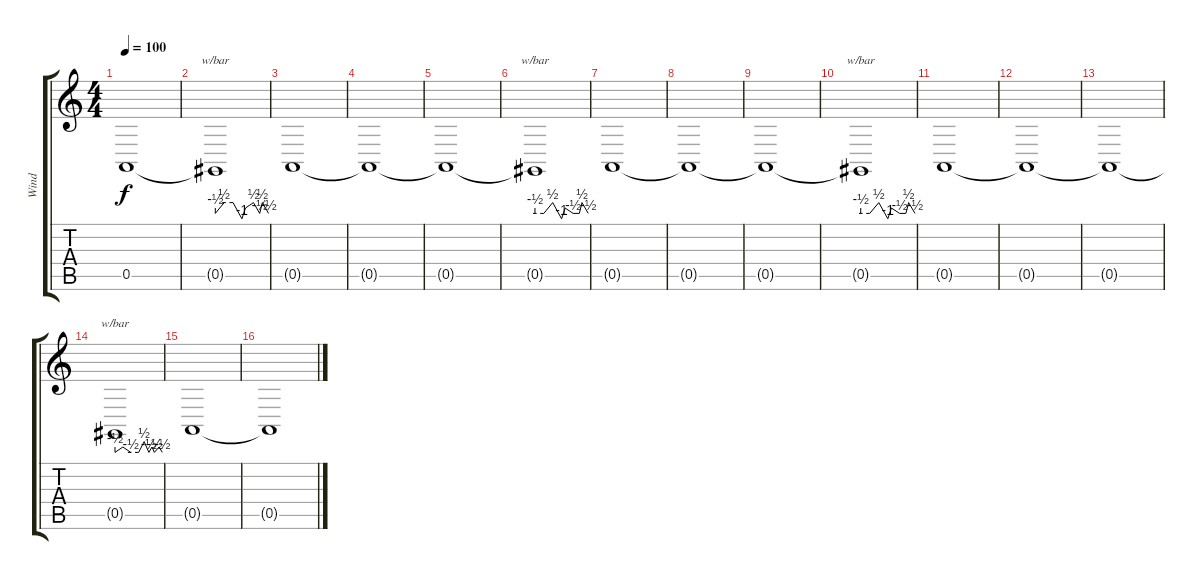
\track ("Wind" "Wind") {instrument synthvoice}
\staff {score tabs}
\tuning (E4 B3 G3 D3 A2 E2) {hide}
\ts (4 4)
\tempo 100
\clef g2
\ks c
0.5{t}.1{dy f} |
0.5{t}.1{tbe (custom default 0 -2 10 2 20 2 30 -4 34 0 43 2 50 -2 53 2 60 -2)} |
0.5{t}.1 |
0.5{t}.1 |
0.5{t}.1 |
0.5{t}.1{tbe (custom default 0 -2 10 -2 20 2 30 -4 34 0 43 -2 50 -2 53 2 60 -2)} |
0.5{t}.1 |
0.5{t}.1 |
0.5{t}.1 |
0.5{t}.1{tbe (custom default 0 -2 10 -2 20 2 30 -4 34 0 43 -2 50 -2 53 2 60 -2)} |
0.5{t}.1 |
0.5{t}.1 |
0.5{t}.1 |
0.5{t}.1{tbe (custom default 0 -2 10 0 20 -2 30 -2 37 2 43 -2 47 0 50 -2 56 0 60 -2)} |
0.5{t}.1 |
0.5{t}.1
